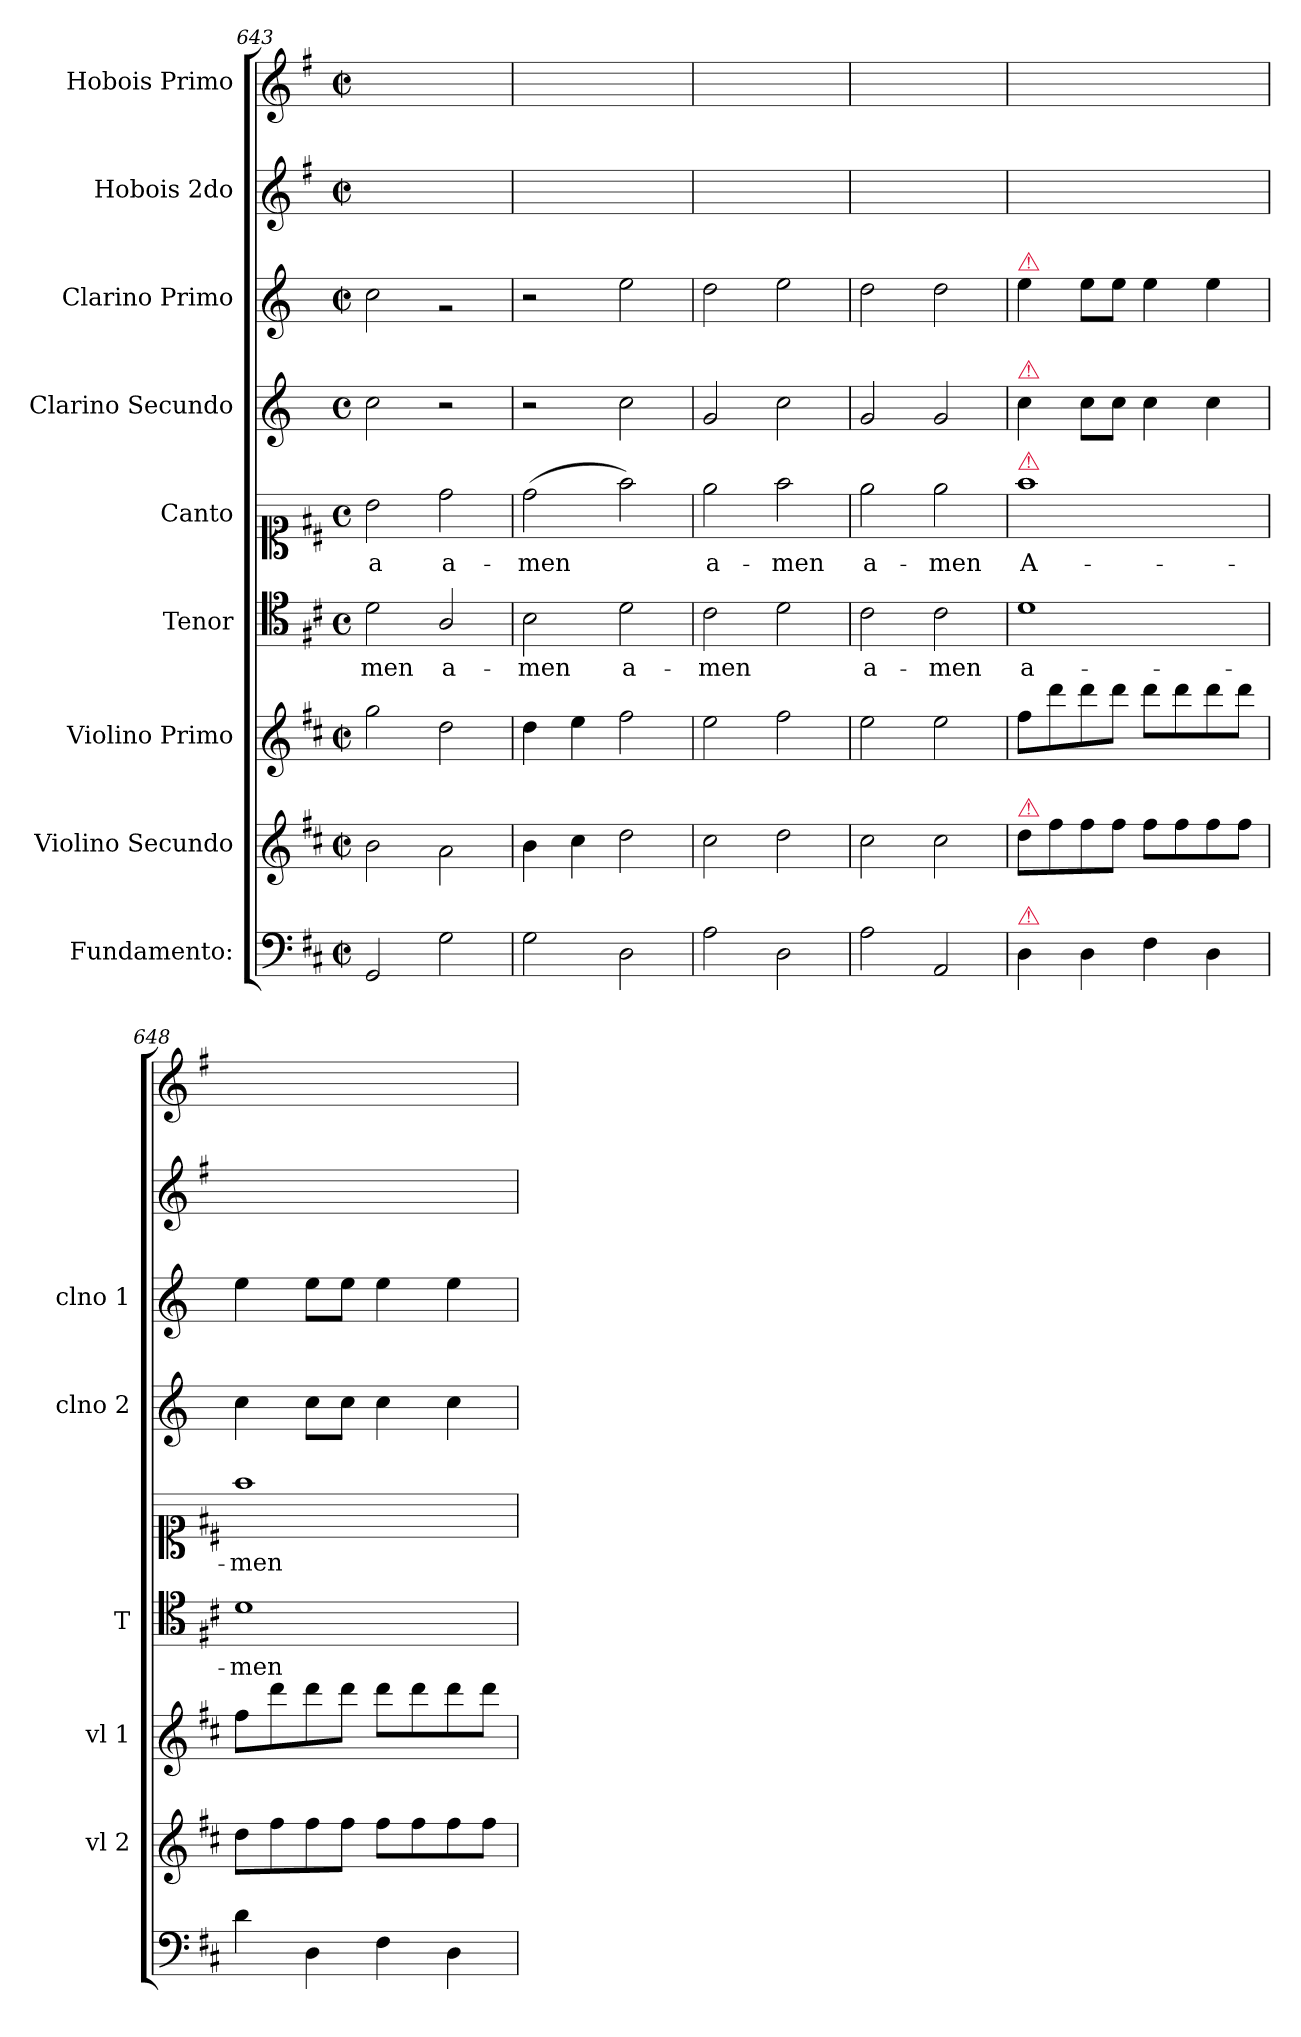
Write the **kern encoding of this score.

**kern	**kern	**kern	**kern	**text	**kern	**text	**kern	**kern	**kern	**kern
*part9	*part8	*part7	*part6	*part6	*part5	*part5	*part4	*part3	*part2	*part1
*staff9	*staff8	*staff7	*staff6	*staff6	*staff5	*staff5	*staff4	*staff3	*staff2	*staff1
*I"Fundamento:	*I"Violino Secundo	*I"Violino Primo	*I"Tenor	*	*I"Canto	*	*I"Clarino Secundo	*I"Clarino Primo	*I"Hobois 2do	*I"Hobois Primo
*	*I'vl 2	*I'vl 1	*I'T	*	*	*	*I'clno 2	*I'clno 1	*	*
*clefF4	*clefG2	*clefG2	*clefC4	*	*clefC1	*	*clefG2	*clefG2	*clefG2	*clefG2
*	*	*	*	*	*	*	*ITrd-1c-2	*ITrd-1c-2	*	*
*k[f#c#]	*k[f#c#]	*k[f#c#]	*k[f#c#]	*	*k[f#c#]	*	*k[f#c#]	*k[f#c#]	*k[f#]	*k[f#]
*M2/2	*M2/2	*M2/2	*M2/2	*	*M2/2	*	*M2/2	*M2/2	*M2/2	*M2/2
*met(c|)	*met(c|)	*met(c|)	*met(c)	*	*met(c)	*	*met(c)	*met(c|)	*met(c|)	*met(c|)
=643	=643	=643	=643	=643	=643	=643	=643	=643	=643	=643
2GG/	2b\	2gg\	2d\	-men	2b\	a	2dd\	2dd\	1ryy	1ryy
2G\	2a\	2dd\	2A/	a-	2dd\	a-	2r	2rg	.	.
=644	=644	=644	=644	=644	=644	=644	=644	=644	=644	=644
2G\	4b\	4dd\	2B\	-men	(>2dd\	-men	2r	2r	1ryy	1ryy
.	4cc#\	4ee\	.	.	.	.	.	.	.	.
2D\	2dd\	2ff#\	2d\	a-	2ff#\)	.	2dd\	2ff#\	.	.
=645	=645	=645	=645	=645	=645	=645	=645	=645	=645	=645
2A\	2cc#\	2ee\	2c#\	-men	2ee\	a-	2a/	2ee\	1ryy	1ryy
2D\	2dd\	2ff#\	2d\	.	2ff#\	-men	2dd\	2ff#\	.	.
=646	=646	=646	=646	=646	=646	=646	=646	=646	=646	=646
!	!	!	!	!	!	!LO:LY:i	!	!	!	!
2A\	2cc#\	2ee\	2c#\	a-	2ee\	a-	2a/	2ee\	1ryy	1ryy
!	!	!	!	!	!	!LO:LY:i	!	!	!	!
2AA/	2cc#\	2ee\	2c#\	-men	2ee\	-men	2a/	2ee\	.	.
=647	=647	=647	=647	=647	=647	=647	=647	=647	=647	=647
!	!	!	!	!	!	!	!	!LO:TX:a:color=crimson:t=⚠	!	!
!	!	!	!	!	!	!	!LO:TX:a:color=crimson:t=⚠	!	!	!
!	!	!	!	!	!LO:TX:a:color=crimson:t=⚠	!	!	!	!	!
!	!LO:TX:a:color=crimson:t=⚠	!	!	!	!	!	!	!	!	!
!LO:TX:a:color=crimson:t=⚠	!	!	!	!	!	!	!	!	!	!
4D\	8dd\L	8ff#\L	1d	a-	1ff#	A-	4dd\	4ff#\	1ryy	1ryy
.	8ff#\	8ddd\	.	.	.	.	.	.	.	.
4D\	8ff#\	8ddd\	.	.	.	.	8dd\L	8ff#\L	.	.
.	8ff#\J	8ddd\J	.	.	.	.	8dd\J	8ff#\J	.	.
4F#\	8ff#\L	8ddd\L	.	.	.	.	4dd\	4ff#\	.	.
.	8ff#\	8ddd\	.	.	.	.	.	.	.	.
4D\	8ff#\	8ddd\	.	.	.	.	4dd\	4ff#\	.	.
.	8ff#\J	8ddd\J	.	.	.	.	.	.	.	.
=648	=648	=648	=648	=648	=648	=648	=648	=648	=648	=648
4d\	8dd\L	8ff#\L	1d	-men	1ff#	-men	4dd\	4ff#\	1ryy	1ryy
.	8ff#\	8ddd\	.	.	.	.	.	.	.	.
4D\	8ff#\	8ddd\	.	.	.	.	8dd\L	8ff#\L	.	.
.	8ff#\J	8ddd\J	.	.	.	.	8dd\J	8ff#\J	.	.
4F#\	8ff#\L	8ddd\L	.	.	.	.	4dd\	4ff#\	.	.
.	8ff#\	8ddd\	.	.	.	.	.	.	.	.
4D\	8ff#\	8ddd\	.	.	.	.	4dd\	4ff#\	.	.
.	8ff#\J	8ddd\J	.	.	.	.	.	.	.	.
=	=	=	=	=	=	=	=	=	=	=
*-	*-	*-	*-	*-	*-	*-	*-	*-	*-	*-
